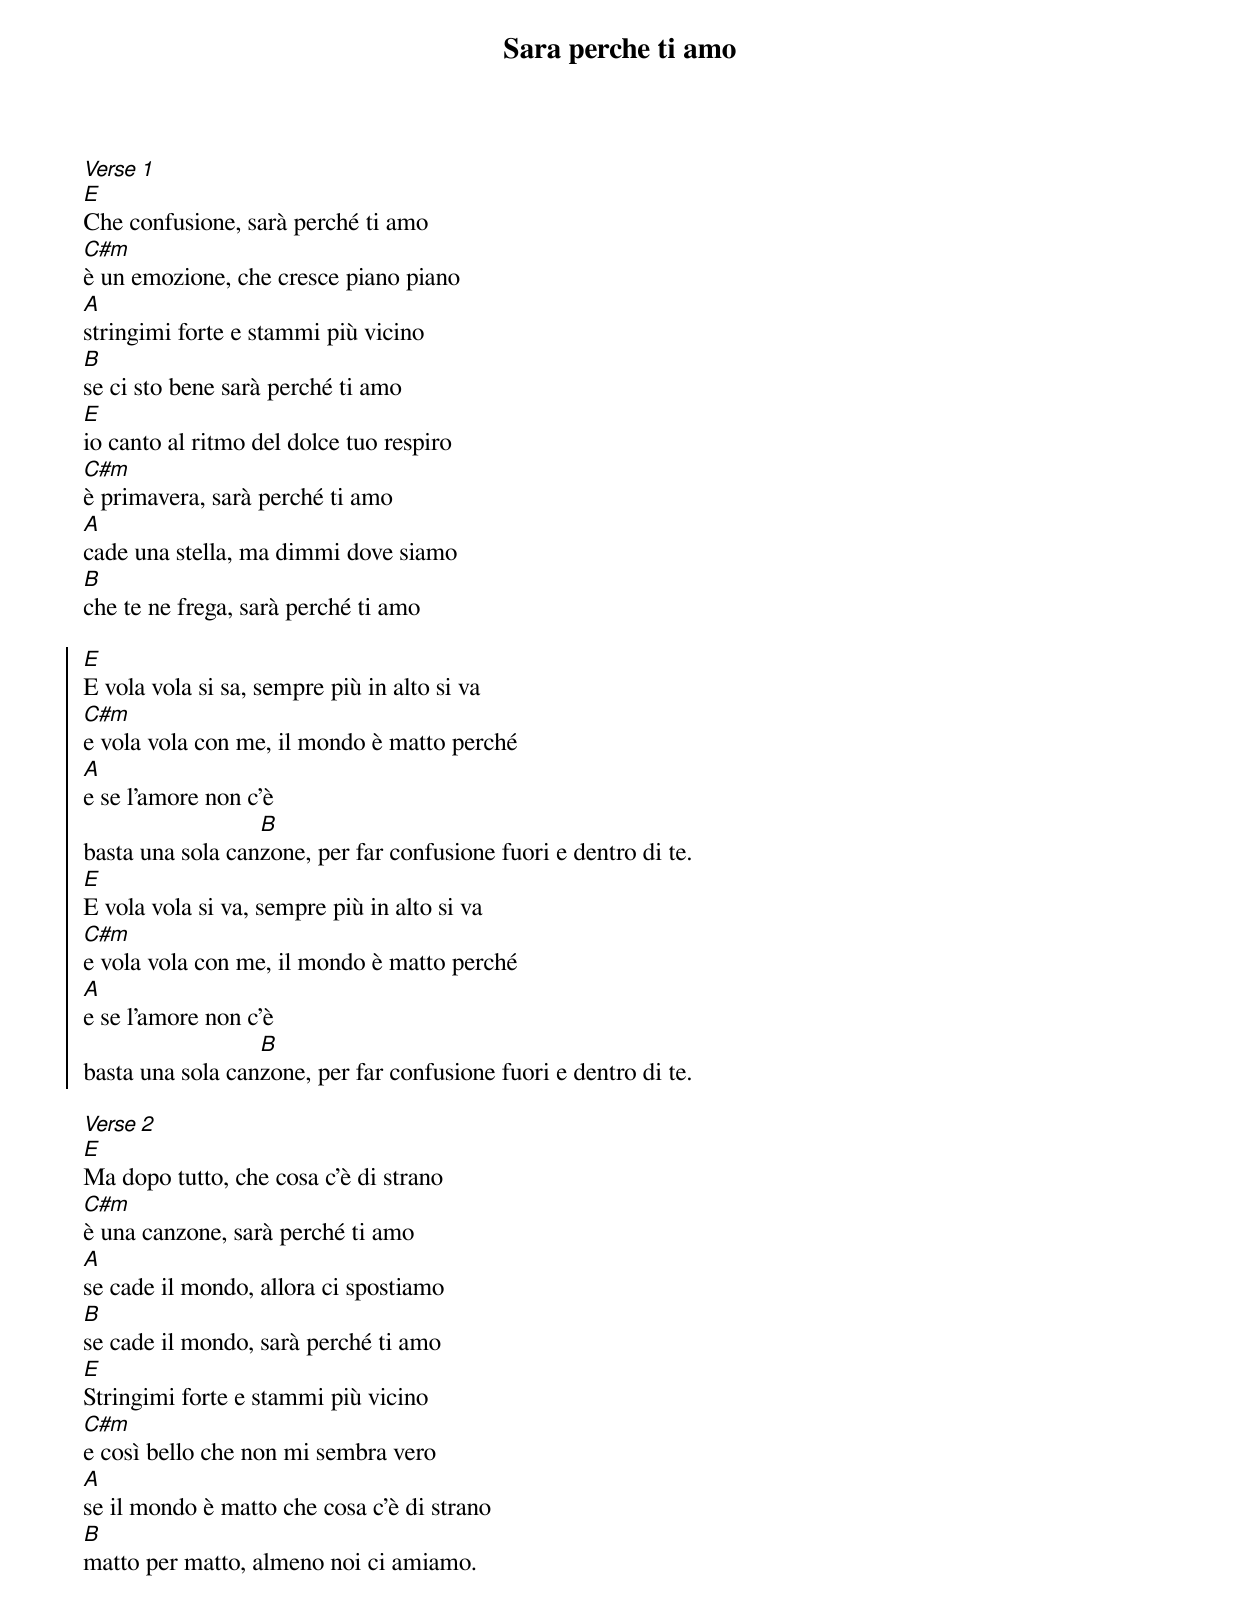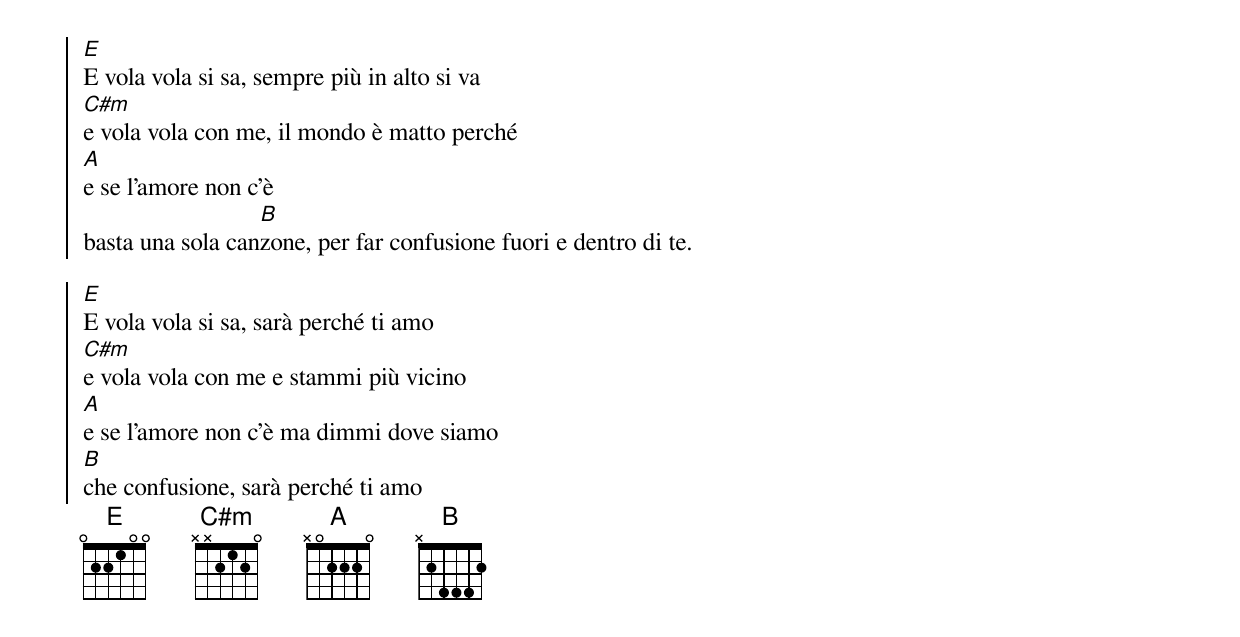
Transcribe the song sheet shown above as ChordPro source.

{title: Sara perche ti amo}
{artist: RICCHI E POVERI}

[Verse 1]
[E]Che confusione, sarà perché ti amo
[C#m]è un emozione, che cresce piano piano
[A]stringimi forte e stammi più vicino
[B]se ci sto bene sarà perché ti amo
[E]io canto al ritmo del dolce tuo respiro
[C#m]è primavera, sarà perché ti amo
[A]cade una stella, ma dimmi dove siamo
[B]che te ne frega, sarà perché ti amo

{soc}
[E]E vola vola si sa, sempre più in alto si va
[C#m]e vola vola con me, il mondo è matto perché
[A]e se l'amore non c'è
basta una sola can[B]zone, per far confusione fuori e dentro di te.
[E]E vola vola si va, sempre più in alto si va
[C#m]e vola vola con me, il mondo è matto perché
[A]e se l'amore non c'è
basta una sola can[B]zone, per far confusione fuori e dentro di te.
{eoc}

[Verse 2]
[E]Ma dopo tutto, che cosa c'è di strano
[C#m]è una canzone, sarà perché ti amo
[A]se cade il mondo, allora ci spostiamo
[B]se cade il mondo, sarà perché ti amo
[E]Stringimi forte e stammi più vicino
[C#m]e così bello che non mi sembra vero
[A]se il mondo è matto che cosa c'è di strano
[B]matto per matto, almeno noi ci amiamo.

{soc}
{eoc}

{soc}
[E]E vola vola si sa, sempre più in alto si va
[C#m]e vola vola con me, il mondo è matto perché
[A]e se l'amore non c'è
basta una sola can[B]zone, per far confusione fuori e dentro di te.

[E]E vola vola si sa, sarà perché ti amo
[C#m]e vola vola con me e stammi più vicino
[A]e se l'amore non c'è ma dimmi dove siamo
[B]che confusione, sarà perché ti amo
{eoc}
